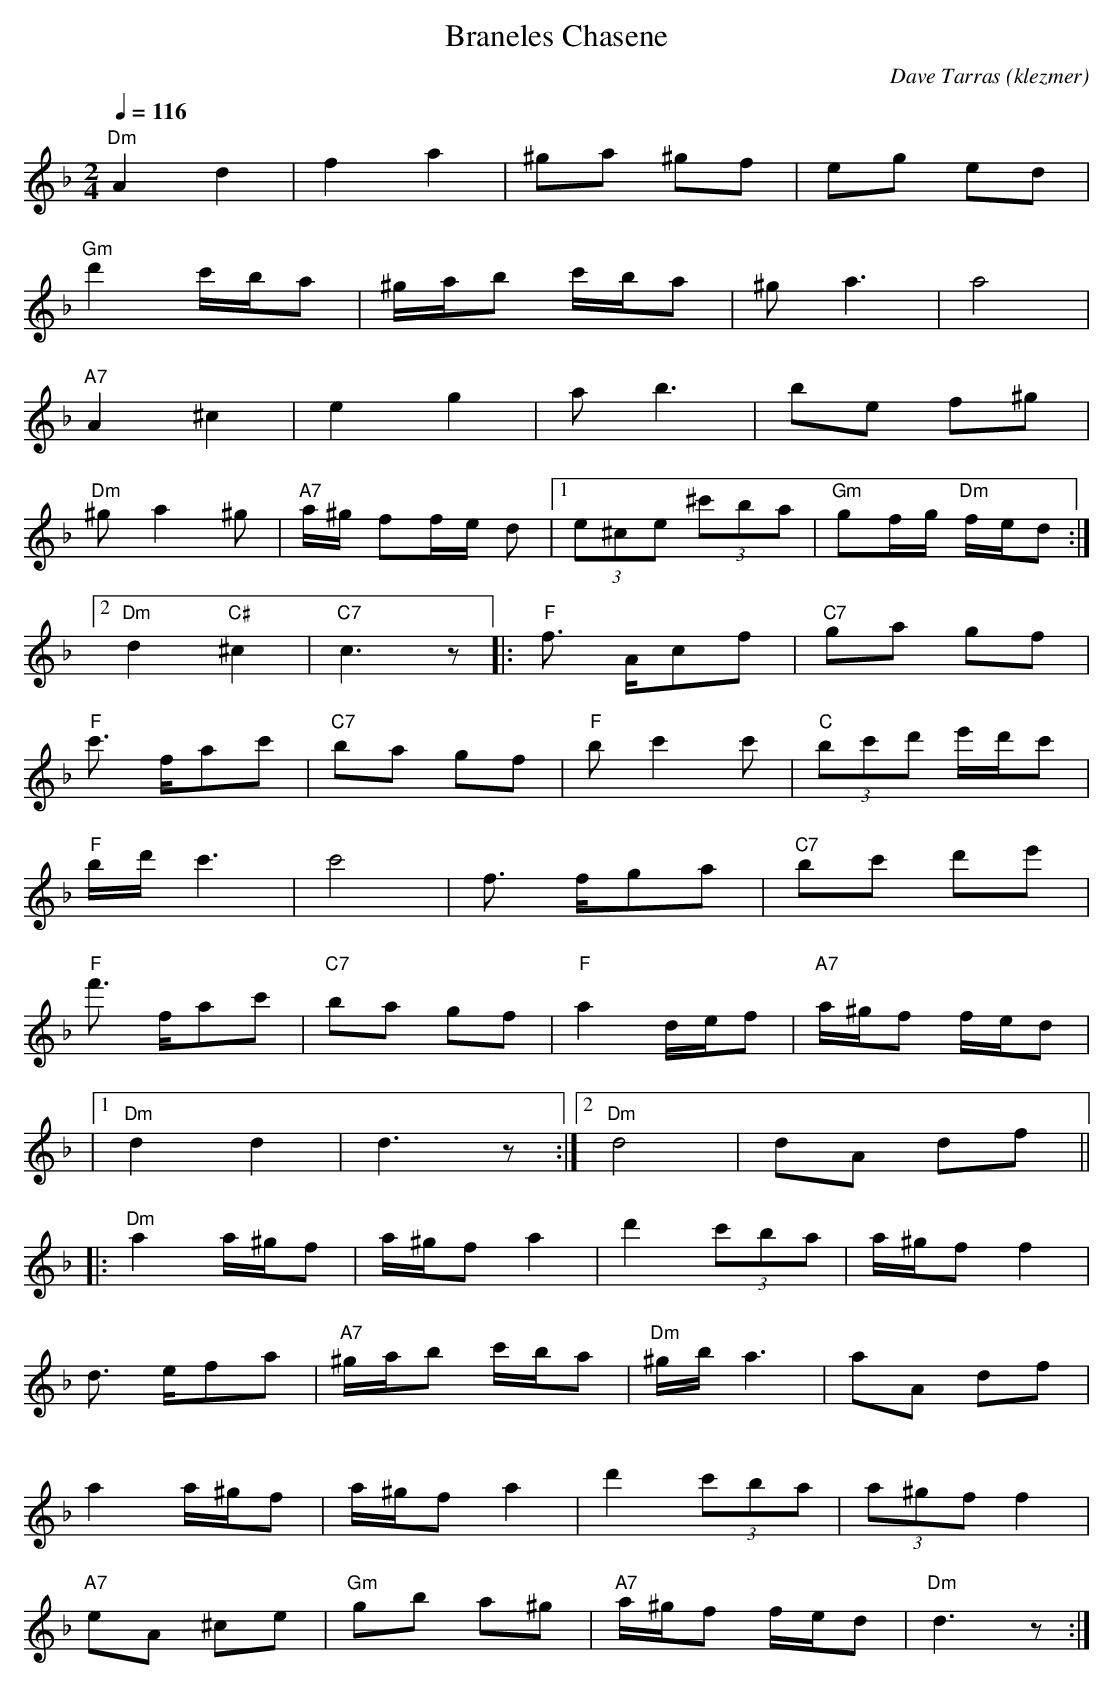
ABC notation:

X:1
T:Braneles Chasene
O:klezmer
C:Dave Tarras
M:2/4
L:1/8
Q:1/4=116
K:F
V:1
"Dm" A2 d2 |f2 a2 |^ga ^gf |eg ed |
"Gm" d'2 c'/b/a |^g/a/b c'/b/a |^ga3 |a4 |
"A7" A2 ^c2 |e2 g2 |ab3 |be f^g |
"Dm" ^ga2 ^g|"A7" a/^g/ ff/e/ d|1  (3e^ce  (3^c'ba |"Gm" gf/g/ "Dm" f/e/d :|2
"Dm" d2 "C#" ^c2 |"C7" c3 z|| |:"F" f3/2 A/cf |"C7" ga gf |
"F" c'3/2 f/ac' |"C7" ba gf |"F" bc'2 c'|"C"  (3bc'd' e'/d'/c' |
"F" b/d'/c'3 |c'4 |f3/2 f/ga |"C7" bc' d'e' |
"F" f'3/2 f/ac' |"C7" ba gf |"F" a2 d/e/f |"A7" a/^g/f f/e/d |
|1 "Dm" d2 d2 |d3 z:|2 "Dm" d4 |dA df || |:
"Dm" a2 a/^g/f |a/^g/f a2 |d'2  (3c'ba |a/^g/f f2 |
d3/2 e/fa |"A7" ^g/a/b c'/b/a |"Dm" ^g/b/a3 |aA df |
a2 a/^g/f |a/^g/f a2 |d'2  (3c'ba | (3a^gf f2 |
"A7" eA ^ce |"Gm" gb a^g |"A7" a/^g/f f/e/d |"Dm" d3 z:|
